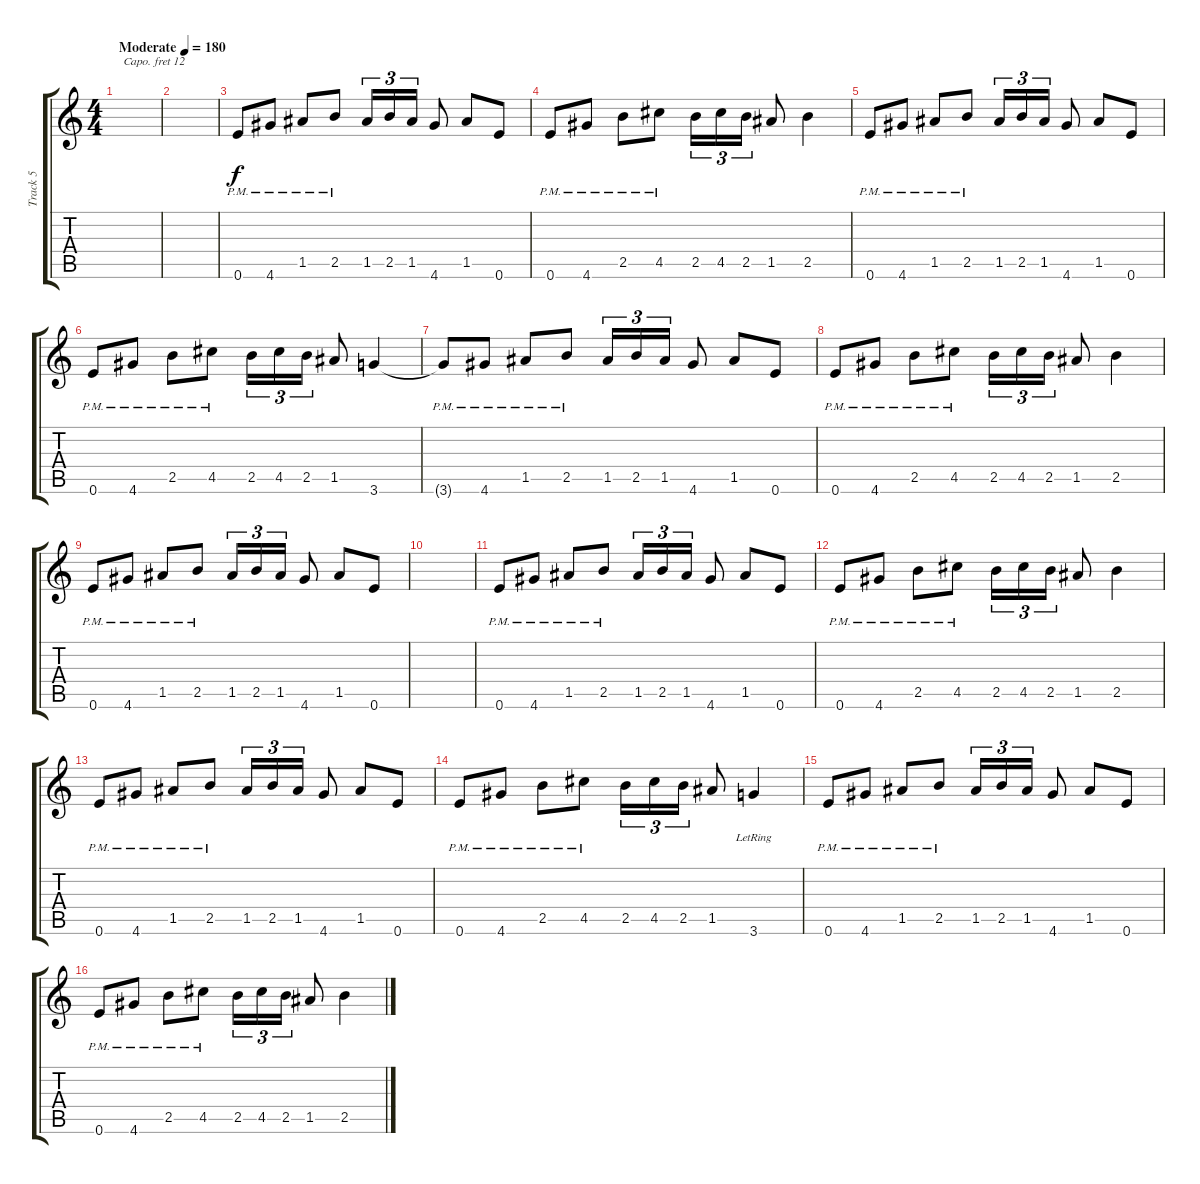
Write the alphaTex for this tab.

\track ("Track 5" "Track 5") {instrument overdrivenguitar}
\staff {score tabs}
\capo 12
\tuning (E4 B3 G3 D3 A2 E2) {hide}
\ts (4 4)
\tempo (180 "Moderate")
\clef g2
\ks c
|
|
0.6{pm}.8 4.6{pm}.8 1.5{pm}.8 2.5{pm}.8 1.5.16{tu (3 2)} 2.5.16{tu (3 2)} 1.5.16{tu (3 2)} 4.6.8 1.5.8 0.6.8 |
0.6{pm}.8 4.6{pm}.8 2.5{pm}.8 4.5{pm}.8 2.5.16{tu (3 2)} 4.5.16{tu (3 2)} 2.5.16{tu (3 2)} 1.5.8 2.5.4 |
0.6{pm}.8 4.6{pm}.8 1.5{pm}.8 2.5{pm}.8 1.5.16{tu (3 2)} 2.5.16{tu (3 2)} 1.5.16{tu (3 2)} 4.6.8 1.5.8 0.6.8 |
0.6{pm}.8 4.6{pm}.8 2.5{pm}.8 4.5{pm}.8 2.5.16{tu (3 2)} 4.5.16{tu (3 2)} 2.5.16{tu (3 2)} 1.5.8 3.6.4 |
3.6{pm t}.8 4.6{pm}.8 1.5{pm}.8 2.5{pm}.8 1.5.16{tu (3 2)} 2.5.16{tu (3 2)} 1.5.16{tu (3 2)} 4.6.8 1.5.8 0.6.8 |
0.6{pm}.8 4.6{pm}.8 2.5{pm}.8 4.5{pm}.8 2.5.16{tu (3 2)} 4.5.16{tu (3 2)} 2.5.16{tu (3 2)} 1.5.8 2.5.4 |
0.6{pm}.8 4.6{pm}.8 1.5{pm}.8 2.5{pm}.8 1.5.16{tu (3 2)} 2.5.16{tu (3 2)} 1.5.16{tu (3 2)} 4.6.8 1.5.8 0.6.8 |
|
0.6{pm}.8 4.6{pm}.8 1.5{pm}.8 2.5{pm}.8 1.5.16{tu (3 2)} 2.5.16{tu (3 2)} 1.5.16{tu (3 2)} 4.6.8 1.5.8 0.6.8 |
0.6{pm}.8 4.6{pm}.8 2.5{pm}.8 4.5{pm}.8 2.5.16{tu (3 2)} 4.5.16{tu (3 2)} 2.5.16{tu (3 2)} 1.5.8 2.5.4 |
0.6{pm}.8 4.6{pm}.8 1.5{pm}.8 2.5{pm}.8 1.5.16{tu (3 2)} 2.5.16{tu (3 2)} 1.5.16{tu (3 2)} 4.6.8 1.5.8 0.6.8 |
0.6{pm}.8 4.6{pm}.8 2.5{pm}.8 4.5{pm}.8 2.5.16{tu (3 2)} 4.5.16{tu (3 2)} 2.5.16{tu (3 2)} 1.5.8 3.6{lr}.4 |
0.6{pm}.8 4.6{pm}.8 1.5{pm}.8 2.5{pm}.8 1.5.16{tu (3 2)} 2.5.16{tu (3 2)} 1.5.16{tu (3 2)} 4.6.8 1.5.8 0.6.8 |
0.6{pm}.8 4.6{pm}.8 2.5{pm}.8 4.5{pm}.8 2.5.16{tu (3 2)} 4.5.16{tu (3 2)} 2.5.16{tu (3 2)} 1.5.8 2.5.4
